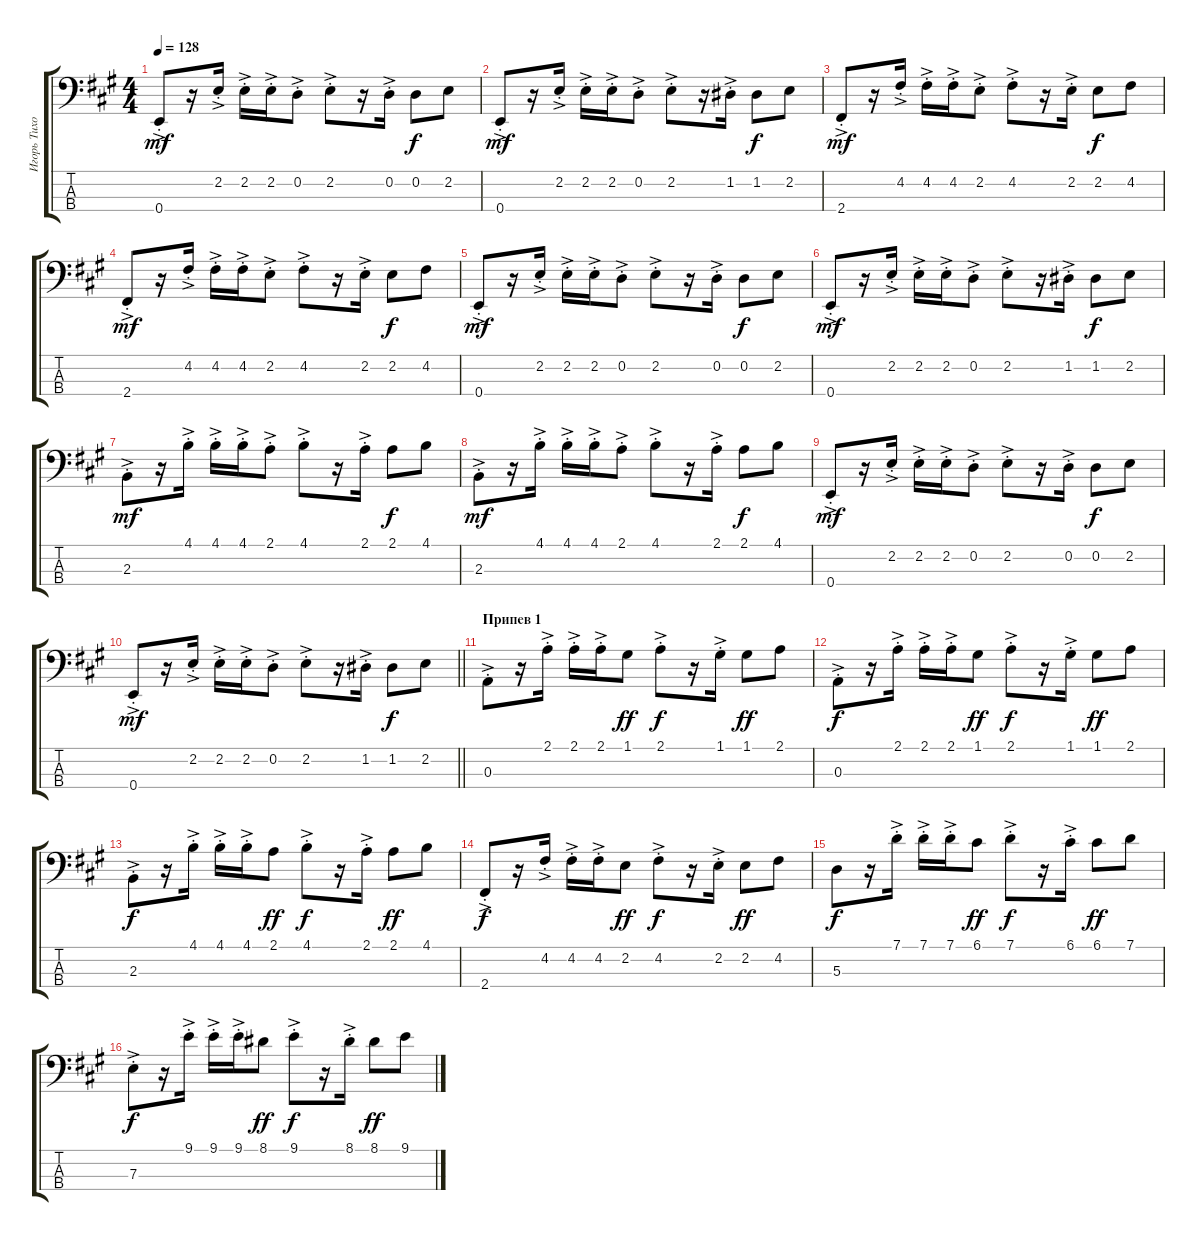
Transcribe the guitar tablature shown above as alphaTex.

\track ("Игорь Тихомиров" "Игорь Тихо") {instrument electricbassfinger}
\staff {score tabs}
\tuning (G2 D2 A1 E1) {hide}
\ts (4 4)
\tempo 128
\clef f4
\ks f#minor
0.4{ac st}.8{dy mf} r.16 2.2{ac st}.16 2.2{ac st}.16 2.2{ac st}.16 0.2{ac st}.8 2.2{ac st}.8 r.16 0.2{ac st}.16 0.2.8{dy f} 2.2.8 |
0.4{ac st}.8{dy mf} r.16 2.2{ac st}.16 2.2{ac st}.16 2.2{ac st}.16 0.2{ac st}.8 2.2{ac st}.8 r.16 1.2{ac st}.16 1.2.8{dy f} 2.2.8 |
2.4{ac st}.8{dy mf} r.16 4.2{ac st}.16 4.2{ac st}.16 4.2{ac st}.16 2.2{ac st}.8 4.2{ac st}.8 r.16 2.2{ac st}.16 2.2.8{dy f} 4.2.8 |
2.4{ac st}.8{dy mf} r.16 4.2{ac st}.16 4.2{ac st}.16 4.2{ac st}.16 2.2{ac st}.8 4.2{ac st}.8 r.16 2.2{ac st}.16 2.2.8{dy f} 4.2.8 |
0.4{ac st}.8{dy mf} r.16 2.2{ac st}.16 2.2{ac st}.16 2.2{ac st}.16 0.2{ac st}.8 2.2{ac st}.8 r.16 0.2{ac st}.16 0.2.8{dy f} 2.2.8 |
0.4{ac st}.8{dy mf} r.16 2.2{ac st}.16 2.2{ac st}.16 2.2{ac st}.16 0.2{ac st}.8 2.2{ac st}.8 r.16 1.2{ac st}.16 1.2.8{dy f} 2.2.8 |
2.3{ac st}.8{dy mf} r.16 4.1{ac st}.16 4.1{ac st}.16 4.1{ac st}.16 2.1{ac st}.8 4.1{ac st}.8 r.16 2.1{ac st}.16 2.1.8{dy f} 4.1.8 |
2.3{ac st}.8{dy mf} r.16 4.1{ac st}.16 4.1{ac st}.16 4.1{ac st}.16 2.1{ac st}.8 4.1{ac st}.8 r.16 2.1{ac st}.16 2.1.8{dy f} 4.1.8 |
0.4{ac st}.8{dy mf} r.16 2.2{ac st}.16 2.2{ac st}.16 2.2{ac st}.16 0.2{ac st}.8 2.2{ac st}.8 r.16 0.2{ac st}.16 0.2.8{dy f} 2.2.8 |
\barLineRight lightlight
0.4{ac st}.8{dy mf} r.16 2.2{ac st}.16 2.2{ac st}.16 2.2{ac st}.16 0.2{ac st}.8 2.2{ac st}.8 r.16 1.2{ac st}.16 1.2.8{dy f} 2.2.8 |
\section ("" "Припев 1")
0.3{ac st}.8 r.16 2.1{ac st}.16 2.1{ac st}.16 2.1{ac st}.16 1.1.8{dy ff} 2.1{ac st}.8{dy f} r.16 1.1{ac st}.16 1.1.8{dy ff} 2.1.8 |
0.3{ac st}.8{dy f} r.16 2.1{ac st}.16 2.1{ac st}.16 2.1{ac st}.16 1.1.8{dy ff} 2.1{ac st}.8{dy f} r.16 1.1{ac st}.16 1.1.8{dy ff} 2.1.8 |
2.3{ac st}.8{dy f} r.16 4.1{ac st}.16 4.1{ac st}.16 4.1{ac st}.16 2.1.8{dy ff} 4.1{ac st}.8{dy f} r.16 2.1{ac st}.16 2.1.8{dy ff} 4.1.8 |
2.4{ac st}.8{dy f} r.16 4.2{ac st}.16 4.2{ac st}.16 4.2{ac st}.16 2.2.8{dy ff} 4.2{ac st}.8{dy f} r.16 2.2{ac st}.16 2.2.8{dy ff} 4.2.8 |
5.3.8{dy f} r.16 7.1{ac st}.16 7.1{ac st}.16 7.1{ac st}.16 6.1.8{dy ff} 7.1{ac st}.8{dy f} r.16 6.1{ac st}.16 6.1.8{dy ff} 7.1.8 |
7.3{ac st}.8{dy f} r.16 9.1{ac st}.16 9.1{ac st}.16 9.1{ac st}.16 8.1.8{dy ff} 9.1{ac st}.8{dy f} r.16 8.1{ac st}.16 8.1.8{dy ff} 9.1.8
